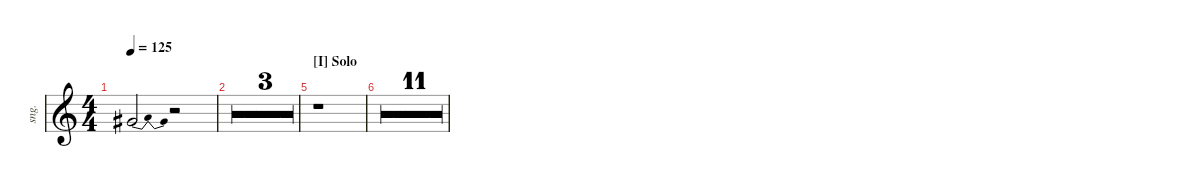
\defaultSystemsLayout 4
\hideDynamics
\bracketExtendMode nobrackets
\otherSystemsTrackNameOrientation horizontal
\track ("V. Harmony 2" "sng.") {defaultSystemsLayout 4 multiBarRest instrument voiceoohs}
\staff {score}
\tuning (E4 B3 G3 D3 A2 E2)
\ts (4 4)
\tempo 125
\clef g2
\ks c
9.2{be (bendrelease 7.8 0 23.4 2 37.8 2 45.6 0) acc #}.2{dy mf} r.2 |
r.1 |
r.1 |
r.1 |
\section ("I" "Solo")
r.1 |
r.1 |
r.1 |
r.1 |
r.1 |
r.1 |
r.1 |
r.1 |
r.1 |
r.1 |
r.1 |
r.1
